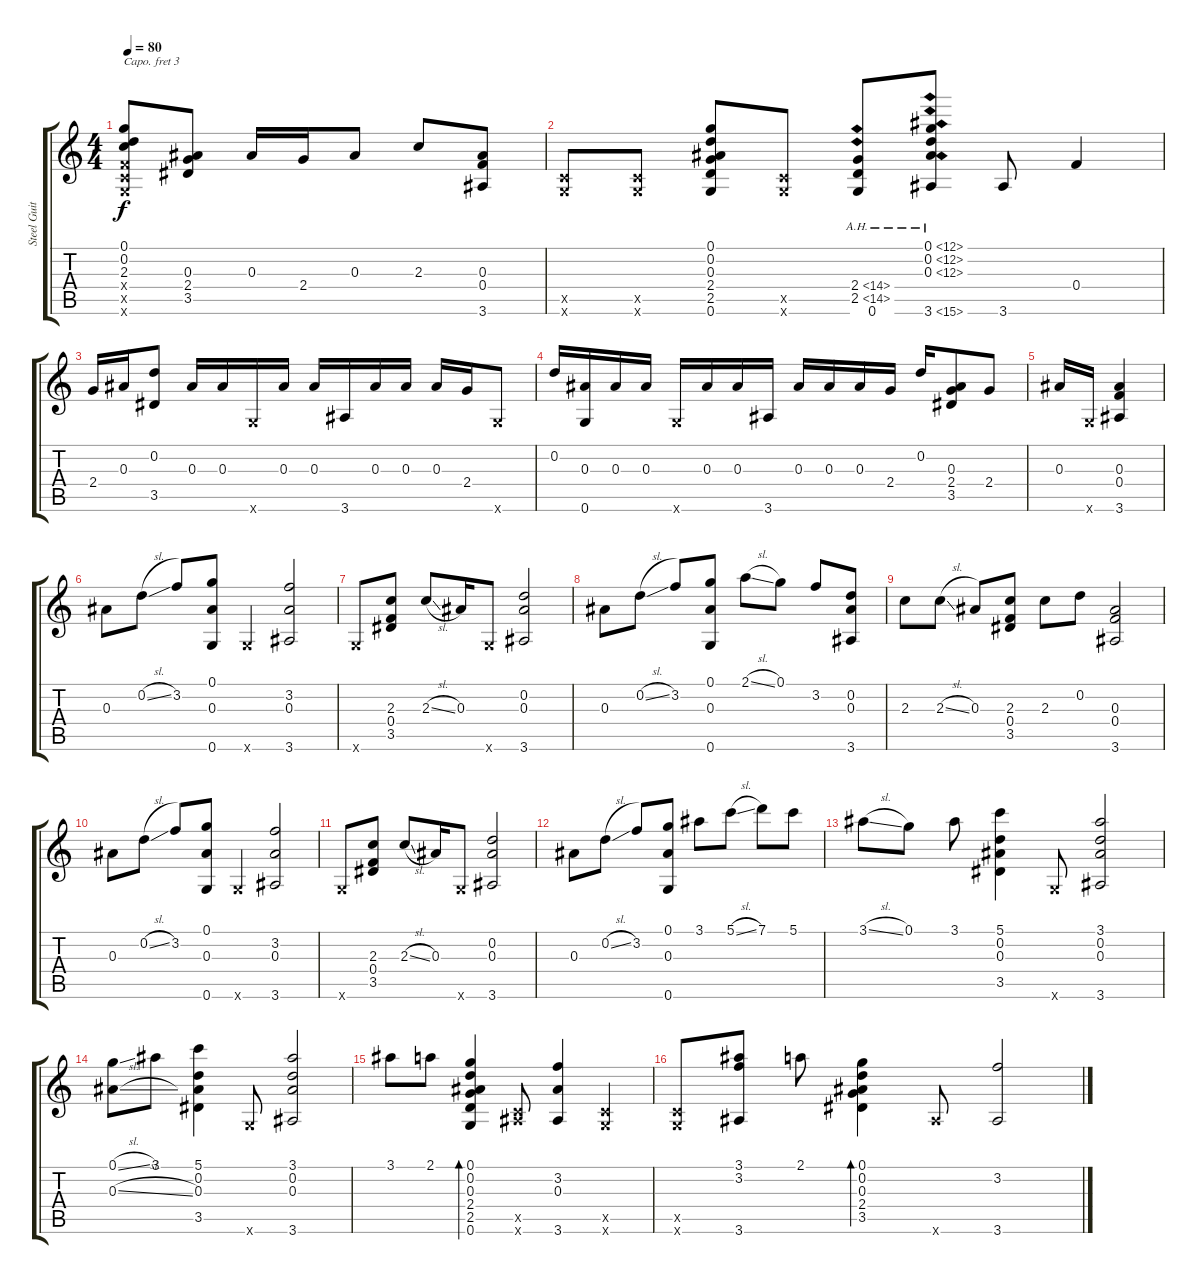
\track ("Steel Guitar" "Steel Guit") {instrument acousticguitarsteel}
\staff {score tabs}
\capo 3
\tuning (E4 B3 G3 D3 A2 E2) {hide}
\ts (4 4)
\tempo 80
\clef g2
\ks c
(0.1 0.2 2.3 0.4{x} 0.5{x} 0.6{x}).8{dy f} (0.3 2.4 3.5).8 0.3.16 2.4.16 0.3.8 2.3.8 (0.3 0.4 3.6).8 |
(0.5{x} 0.6{x}).8 (0.5{x} 0.6{x}).8 (0.1 0.2 0.3 2.4 2.5 0.6).8 (0.5{x} 0.6{x}).8 (2.4{ah 12} 2.5{ah 12} 0.6).8 (0.1{ah 12} 0.2{ah 12} 0.3{ah 12} 3.6{ah 12}).8 3.6.8 0.4.4 |
2.4.16 0.3.16 (0.2 3.5).8 0.3.16 0.3.16 0.6{x}.16 0.3.16 0.3.16 3.6.16 0.3.16 0.3.16 0.3.16 2.4.16 0.6{x}.8 |
0.2.16 (0.3 0.6).16 0.3.16 0.3.16 0.6{x}.16 0.3.16 0.3.16 3.6.16 0.3.16 0.3.16 0.3.16 2.4.16 0.2.16 (0.3 2.4 3.5).8 2.4.8 |
0.3.16 0.6{x}.16 (0.3 0.4 3.6).4 |
0.3.8 0.2{sl}.8 3.2.8 (0.1 0.3 0.6).8 0.6{x}.4 (3.2 0.3 3.6).2 |
0.6{x}.8 (2.3 0.4 3.5).8 2.3{sl}.8 0.3.16 0.6{x}.8 (0.2 0.3 3.6).2 |
0.3.8 0.2{sl}.8 3.2.8 (0.1 0.3 0.6).8 2.1{sl}.8 0.1.8 3.2.8 (0.2 0.3 3.6).8 |
2.3.8 2.3{sl}.8 0.3.8 (2.3 0.4 3.5).8 2.3.8 0.2.8 (0.3 0.4 3.6).2 |
0.3.8 0.2{sl}.8 3.2.8 (0.1 0.3 0.6).8 0.6{x}.4 (3.2 0.3 3.6).2 |
0.6{x}.8 (2.3 0.4 3.5).8 2.3{sl}.8 0.3.16 0.6{x}.8 (0.2 0.3 3.6).2 |
0.3.8 0.2{sl}.8 3.2.8 (0.1 0.3 0.6).8 3.1.8 5.1{sl}.8 7.1.8 5.1.8 |
3.1{sl}.8 0.1.8 3.1.8 (5.1 0.2 0.3 3.5).4 0.6{x}.8 (3.1 0.2 0.3 3.6).2 |
(0.1{sl} 0.3{sl}).8 3.1.8 (5.1 0.2 0.3 3.5).4 0.6{x}.8 (3.1 0.2 0.3 3.6).2 |
3.1.8 2.1.8 (0.1 0.2 0.3 2.4 2.5 0.6).4{bd 30} (0.5{x} 3.6{x}).8 (3.2 0.3 3.6).4 (0.5{x} 0.6{x}).4 |
(0.5{x} 0.6{x}).8 (3.1 3.2 3.6).8 2.1.8 (0.1 0.2 0.3 2.4 3.5).4{bd 30} 3.6{x}.8 (3.2 3.6).2
